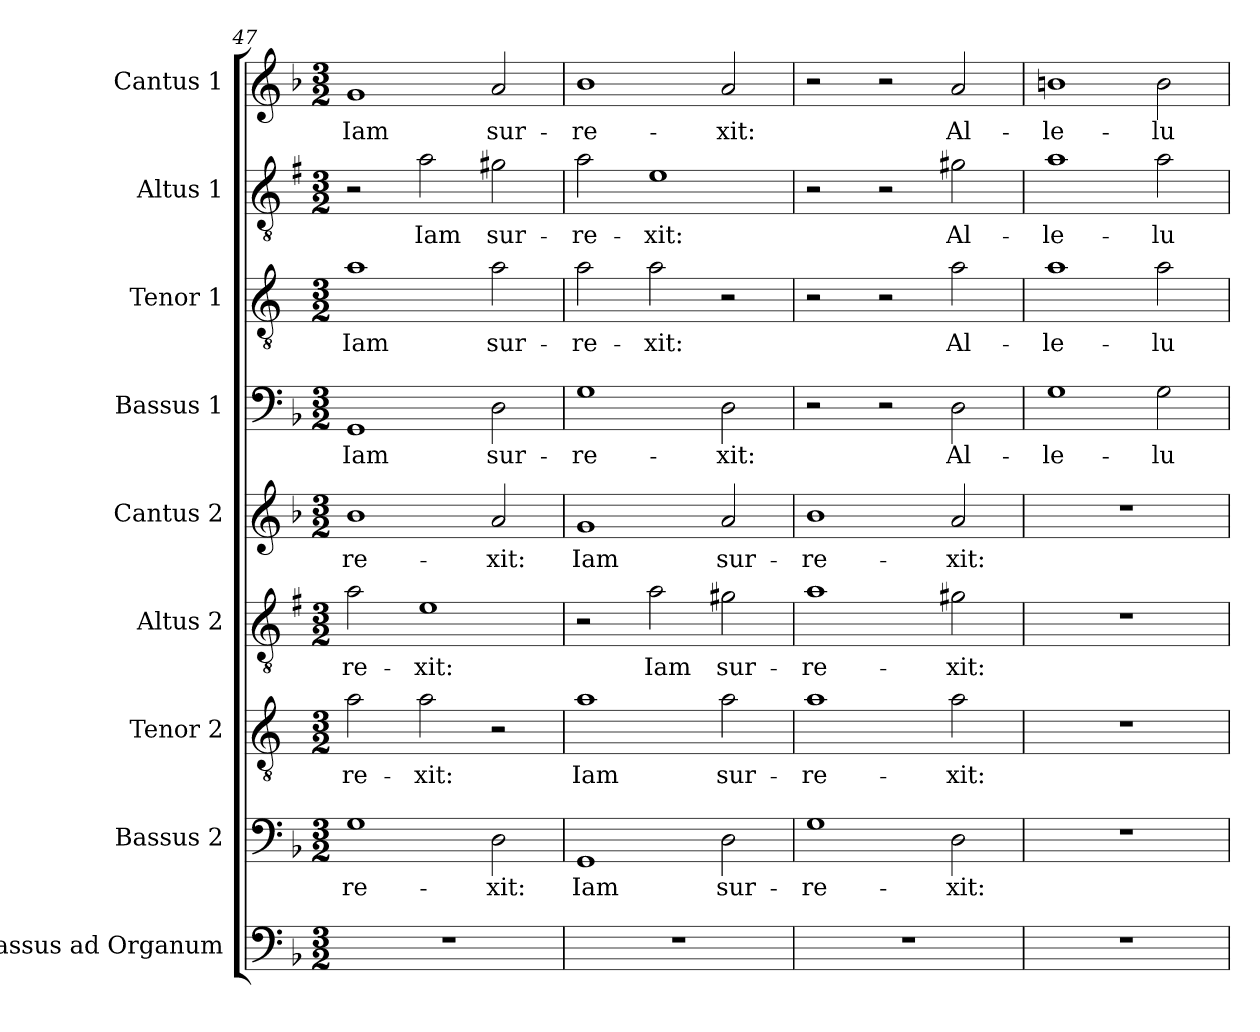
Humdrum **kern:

**kern	**kern	**text	**kern	**text	**kern	**text	**kern	**text	**kern	**text	**kern	**text	**kern	**text	**kern	**text
*part9	*part8	*part8	*part7	*part7	*part6	*part6	*part5	*part5	*part4	*part4	*part3	*part3	*part2	*part2	*part1	*part1
*staff9	*staff8	*staff8	*staff7	*staff7	*staff6	*staff6	*staff5	*staff5	*staff4	*staff4	*staff3	*staff3	*staff2	*staff2	*staff1	*staff1
*I"Bassus ad Organum	*I"Bassus 2	*	*I"Tenor 2	*	*I"Altus 2	*	*I"Cantus 2	*	*I"Bassus 1	*	*I"Tenor 1	*	*I"Altus 1	*	*I"Cantus 1	*
*I'Org	*I'B2	*	*I'T2	*	*I'A2	*	*I'C2	*	*I'B1	*	*I'T1	*	*I'A1	*	*I'C1	*
*clefF4	*clefF4	*	*clefGv2	*	*clefGv2	*	*clefG2	*	*clefF4	*	*clefGv2	*	*clefGv2	*	*clefG2	*
*	*	*	*ITrd4c7	*	*ITrd1c2	*	*	*	*	*	*ITrd4c7	*	*ITrd1c2	*	*	*
*k[b-]	*k[b-]	*	*k[b-]	*	*k[b-]	*	*k[b-]	*	*k[b-]	*	*k[b-]	*	*k[b-]	*	*k[b-]	*
*F:	*F:	*	*F:	*	*F:	*	*F:	*	*F:	*	*F:	*	*F:	*	*F:	*
*M3/2	*M3/2	*	*M3/2	*	*M3/2	*	*M3/2	*	*M3/2	*	*M3/2	*	*M3/2	*	*M3/2	*
=47	=47	=47	=47	=47	=47	=47	=47	=47	=47	=47	=47	=47	=47	=47	=47	=47
!	!	!LO:LY:b	!	!LO:LY:b	!	!LO:LY:b	!	!LO:LY:b	!	!LO:LY:b	!	!LO:LY:b	!	!	!	!LO:LY:b
1.r	1G	-re-	2d\	-re-	2g\	-re-	1b-	-re-	1GG	Iam	1d	Iam	2r	.	1g	Iam
!	!	!	!	!LO:LY:b	!	!LO:LY:b	!	!	!	!	!	!	!	!LO:LY:b	!	!
.	.	.	2d\	-xit:	1d	-xit:	.	.	.	.	.	.	2g\	Iam	.	.
!	!	!LO:LY:b	!	!	!	!	!	!LO:LY:b	!	!LO:LY:b	!	!LO:LY:b	!	!LO:LY:b	!	!LO:LY:b
.	2D\	-xit:	2r	.	.	.	2a/	-xit:	2D\	sur-	2d\	sur-	2f#X\	sur-	2a/	sur-
=48	=48	=48	=48	=48	=48	=48	=48	=48	=48	=48	=48	=48	=48	=48	=48	=48
!	!	!LO:LY:b	!	!LO:LY:b	!	!	!	!LO:LY:b	!	!LO:LY:b	!	!LO:LY:b	!	!LO:LY:b	!	!LO:LY:b
1.r	1GG	Iam	1d	Iam	2r	.	1g	Iam	1G	-re-	2d\	-re-	2g\	-re-	1b-	-re-
!	!	!	!	!	!	!LO:LY:b	!	!	!	!	!	!LO:LY:b	!	!LO:LY:b	!	!
.	.	.	.	.	2g\	Iam	.	.	.	.	2d\	-xit:	1d	-xit:	.	.
!	!	!LO:LY:b	!	!LO:LY:b	!	!LO:LY:b	!	!LO:LY:b	!	!LO:LY:b	!	!	!	!	!	!LO:LY:b
.	2D\	sur-	2d\	sur-	2f#X\	sur-	2a/	sur-	2D\	-xit:	2r	.	.	.	2a/	-xit:
!!LO:PB:g=z
=49	=49	=49	=49	=49	=49	=49	=49	=49	=49	=49	=49	=49	=49	=49	=49	=49
!	!	!LO:LY:b	!	!LO:LY:b	!	!LO:LY:b	!	!LO:LY:b	!	!	!	!	!	!	!	!
1.r	1G	-re-	1d	-re-	1g	-re-	1b-	-re-	2r	.	2r	.	2r	.	2r	.
.	.	.	.	.	.	.	.	.	2r	.	2r	.	2r	.	2r	.
!	!	!LO:LY:b	!	!LO:LY:b	!	!LO:LY:b	!	!LO:LY:b	!	!LO:LY:b	!	!LO:LY:b	!	!LO:LY:b	!	!LO:LY:b
.	2D\	-xit:	2d\	-xit:	2f#X\	-xit:	2a/	-xit:	2D\	Al-	2d\	Al-	2f#X\	Al-	2a/	Al-
=50	=50	=50	=50	=50	=50	=50	=50	=50	=50	=50	=50	=50	=50	=50	=50	=50
!	!	!	!	!	!	!	!	!	!	!LO:LY:b	!	!LO:LY:b	!	!LO:LY:b	!	!LO:LY:b
1.r	1.r	.	1.r	.	1.r	.	1.r	.	1G	-le-	1d	-le-	1g	-le-	1bn	-le-
!	!	!	!	!	!	!	!	!	!	!LO:LY:b	!	!LO:LY:b	!	!LO:LY:b	!	!LO:LY:b
.	.	.	.	.	.	.	.	.	2G\	-lu-	2d\	-lu-	2g\	-lu-	2b\	-lu-
=	=	=	=	=	=	=	=	=	=	=	=	=	=	=	=	=
*-	*-	*-	*-	*-	*-	*-	*-	*-	*-	*-	*-	*-	*-	*-	*-	*-
